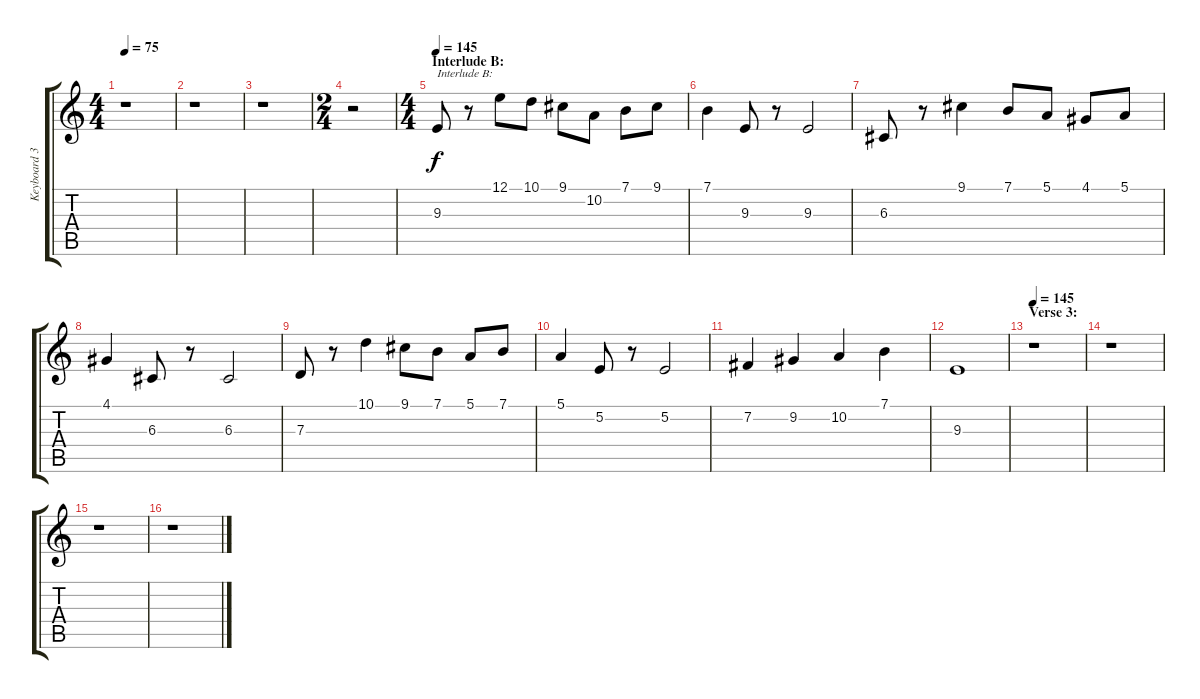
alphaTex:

\track ("Keyboard 3" "Keyboard 3") {instrument synthstrings1}
\staff {score tabs}
\tuning (E4 B3 G3 D3 A2 E2) {hide}
\ts (4 4)
\tempo 75
\clef g2
\ks c
r.1{dy f} |
r.1 |
r.1 |
\ts (2 4)
r.2 |
\ts (4 4)
\section ("" "Interlude B:")
\tempo 145
9.3.8{txt "Interlude B:" volume 10 instrument harpsichord} r.8 12.1.8 10.1.8 9.1.8 10.2.8 7.1.8 9.1.8 |
7.1.4 9.3.8 r.8 9.3.2 |
6.3.8 r.8 9.1.4 7.1.8 5.1.8 4.1.8 5.1.8 |
4.1.4 6.3.8 r.8 6.3.2 |
7.3.8 r.8 10.1.4 9.1.8 7.1.8 5.1.8 7.1.8 |
5.1.4 5.2.8 r.8 5.2.2 |
7.2.4 9.2.4 10.2.4 7.1.4 |
9.3.1 |
\section ("" "Verse 3:")
\tempo 145
r.1 |
r.1 |
r.1 |
r.1
